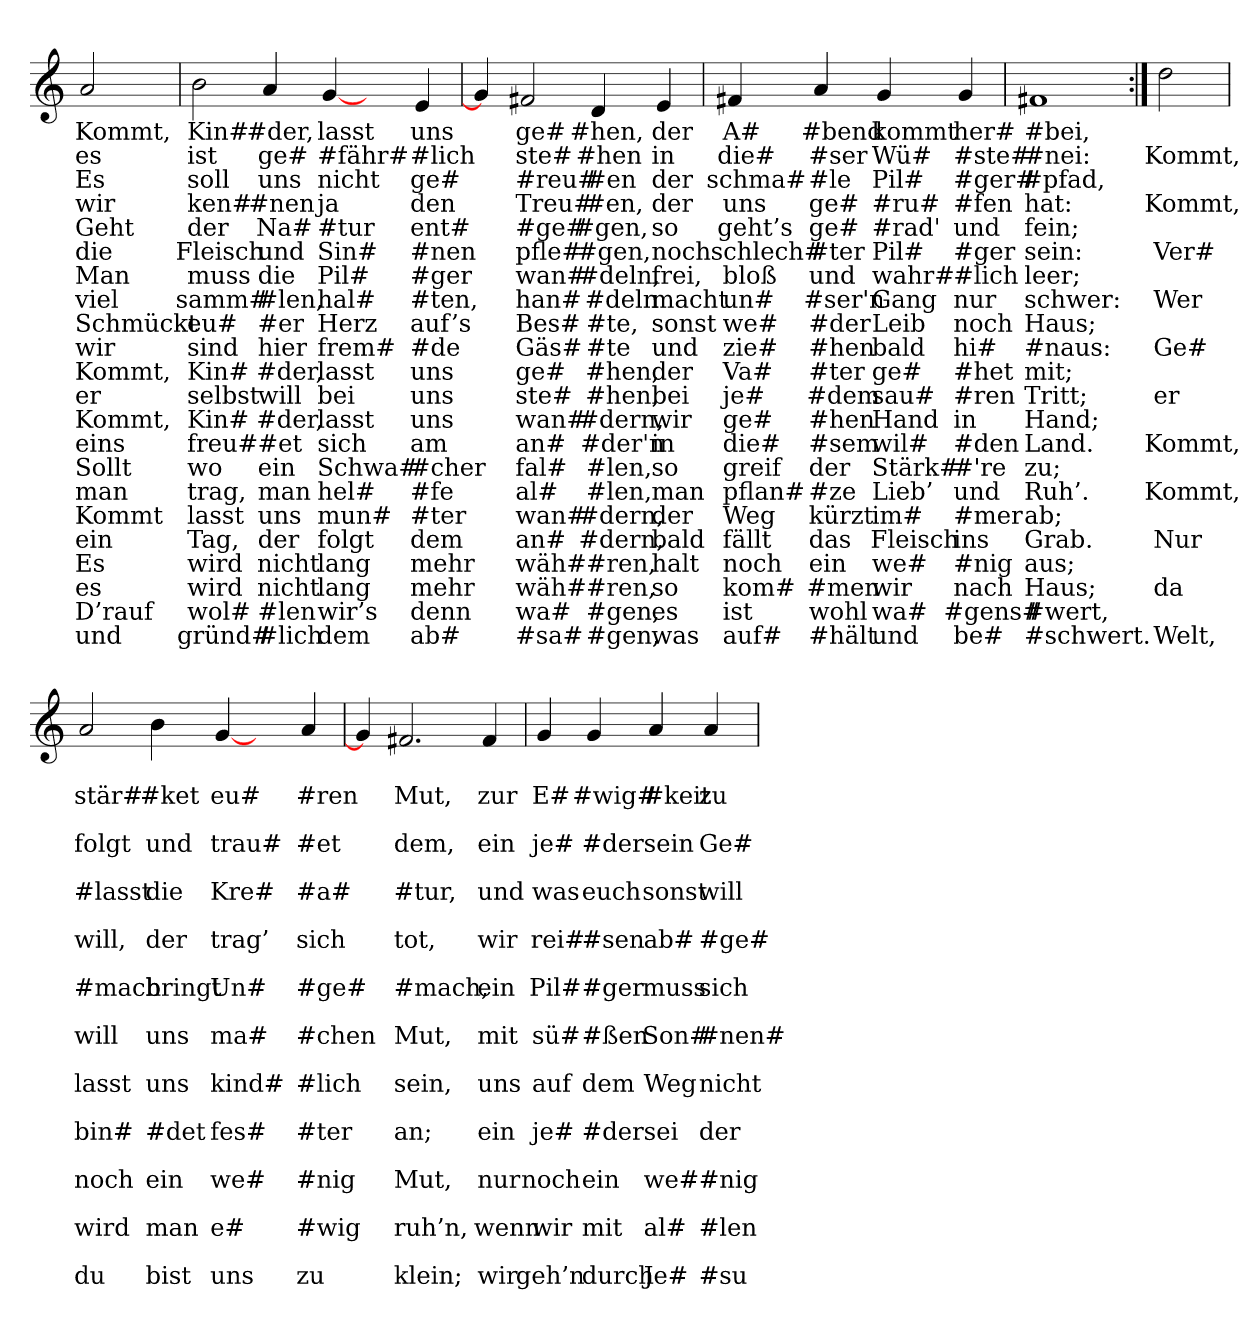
**kern	**text	**text	**text	**text	**text	**text	**text	**text	**text	**text	**text	**text	**text	**text	**text	**text	**text	**text	**text	**text	**text	**text
*part1	*part1	*part1	*part1	*part1	*part1	*part1	*part1	*part1	*part1	*part1	*part1	*part1	*part1	*part1	*part1	*part1	*part1	*part1	*part1	*part1	*part1	*part1
*staff1	*staff1	*staff1	*staff1	*staff1	*staff1	*staff1	*staff1	*staff1	*staff1	*staff1	*staff1	*staff1	*staff1	*staff1	*staff1	*staff1	*staff1	*staff1	*staff1	*staff1	*staff1	*staff1
*clefG2	*	*	*	*	*	*	*	*	*	*	*	*	*	*	*	*	*	*	*	*	*	*
=	=	=	=	=	=	=	=	=	=	=	=	=	=	=	=	=	=	=	=	=	=	=
2a	Kommt,	es	Es	wir	Geht	die	Man	viel	Schmückt	wir	Kommt,	er	Kommt,	eins	Sollt	man	Kommt	ein	Es	es	D’rauf	und
=	=	=	=	=	=	=	=	=	=	=	=	=	=	=	=	=	=	=	=	=	=	=
2b	Kin#	ist	soll	ken#	der	Fleisch	muss	samm#	eu#	sind	Kin#	selbst	Kin#	freu#	wo	trag,	lasst	Tag,	wird	wird	wol#	gründ#
4a	#der,	ge#	uns	#nen	Na#	und	die	#len,	#er	hier	#der,	will	#der,	#et	ein	man	uns	der	nicht	nicht	#len	#lich
[4g	lasst	#fähr#	nicht	ja	#tur	Sin#	Pil#	hal#	Herz	frem#	lasst	bei	lasst	sich	Schwa#	hel#	mun#	folgt	lang	lang	wir’s	dem
4ryy	.	.	.	.	.	.	.	.	.	.	.	.	.	.	.	.	.	.	.	.	.	.
4e	uns	#lich	ge#	den	ent#	#nen	#ger	#ten,	auf’s	#de	uns	uns	uns	am	#cher	#fe	#ter	dem	mehr	mehr	denn	ab#
=	=	=	=	=	=	=	=	=	=	=	=	=	=	=	=	=	=	=	=	=	=	=
4g]	.	.	.	.	.	.	.	.	.	.	.	.	.	.	.	.	.	.	.	.	.	.
2f#	ge#	ste#	#reu#	Treu#	#ge#	pfle#	wan#	han#	Bes#	Gäs#	ge#	ste#	wan#	an#	fal#	al#	wan#	an#	wäh#	wäh#	wa#	#sa#
4d	#hen,	#hen	#en	#en,	#gen,	#gen,	#deln,	#deln	#te,	#te	#hen,	#hen,	#dern,	#der'n	#len,	#len,	#dern,	#dern,	#ren,	#ren,	#gen,	#gen,
4e	der	in	der	der	so	noch	frei,	macht	sonst	und	der	bei	wir	in	so	man	der	bald	halt	so	es	was
=	=	=	=	=	=	=	=	=	=	=	=	=	=	=	=	=	=	=	=	=	=	=
4f#	A#	die#	schma#	uns	geht’s	schlech#	bloß	un#	we#	zie#	Va#	je#	ge#	die#	greif	pflan#	Weg	fällt	noch	kom#	ist	auf#
4a	#bend	#ser	#le	ge#	ge#	#ter	und	#ser'n	#der	#hen	#ter	#dem	#hen	#sem	der	#ze	kürzt	das	ein	#men	wohl	#hält
4g	kommt	Wü#	Pil#	#ru#	#rad'	Pil#	wahr#	Gang	Leib	bald	ge#	sau#	Hand	wil#	Stärk#	Lieb’	im#	Fleisch	we#	wir	wa#	und
4g	her#	#ste#	#ger#	#fen	und	#ger	#lich	nur	noch	hi#	#het	#ren	in	#den	#'re	und	#mer	ins	#nig	nach	#gens#	be#
=	=	=	=	=	=	=	=	=	=	=	=	=	=	=	=	=	=	=	=	=	=	=
1f#	#bei,	#nei:	#pfad,	hat:	fein;	sein:	leer;	schwer:	Haus;	#naus:	mit;	Tritt;	Hand;	Land.	zu;	Ruh’.	ab;	Grab.	aus;	Haus;	#wert,	#schwert.
=:|!	=:|!	=:|!	=:|!	=:|!	=:|!	=:|!	=:|!	=:|!	=:|!	=:|!	=:|!	=:|!	=:|!	=:|!	=:|!	=:|!	=:|!	=:|!	=:|!	=:|!	=:|!	=:|!
2dd	.	Kommt,	.	Kommt,	.	Ver#	.	Wer	.	Ge#	.	er	.	Kommt,	.	Kommt,	.	Nur	.	da	.	Welt,
=	=	=	=	=	=	=	=	=	=	=	=	=	=	=	=	=	=	=	=	=	=	=
2a	.	stär#	.	folgt	.	#lasst	.	will,	.	#mach	.	will	.	lasst	.	bin#	.	noch	.	wird	.	du
4b	.	#ket	.	und	.	die	.	der	.	bringt	.	uns	.	uns	.	#det	.	ein	.	man	.	bist
[4g	.	eu#	.	trau#	.	Kre#	.	trag’	.	Un#	.	ma#	.	kind#	.	fes#	.	we#	.	e#	.	uns
4ryy	.	.	.	.	.	.	.	.	.	.	.	.	.	.	.	.	.	.	.	.	.	.
4a	.	#ren	.	#et	.	#a#	.	sich	.	#ge#	.	#chen	.	#lich	.	#ter	.	#nig	.	#wig	.	zu
=	=	=	=	=	=	=	=	=	=	=	=	=	=	=	=	=	=	=	=	=	=	=
4g]	.	.	.	.	.	.	.	.	.	.	.	.	.	.	.	.	.	.	.	.	.	.
2.f#	.	Mut,	.	dem,	.	#tur,	.	tot,	.	#mach,	.	Mut,	.	sein,	.	an;	.	Mut,	.	ruh’n,	.	klein;
4f#	.	zur	.	ein	.	und	.	wir	.	ein	.	mit	.	uns	.	ein	.	nur	.	wenn	.	wir
=	=	=	=	=	=	=	=	=	=	=	=	=	=	=	=	=	=	=	=	=	=	=
4g	.	E#	.	je#	.	was	.	rei#	.	Pil#	.	sü#	.	auf	.	je#	.	noch	.	wir	.	geh’n
4g	.	#wig#	.	#der	.	euch	.	#sen	.	#ger	.	#ßen	.	dem	.	#der	.	ein	.	mit	.	durch
4a	.	#keit	.	sein	.	sonst	.	ab#	.	muss	.	Son#	.	Weg	.	sei	.	we#	.	al#	.	Je#
4a	.	zu	.	Ge#	.	will	.	#ge#	.	sich	.	#nen#	.	nicht	.	der	.	#nig	.	#len	.	#su
=	=	=	=	=	=	=	=	=	=	=	=	=	=	=	=	=	=	=	=	=	=	=
*-	*-	*-	*-	*-	*-	*-	*-	*-	*-	*-	*-	*-	*-	*-	*-	*-	*-	*-	*-	*-	*-	*-
